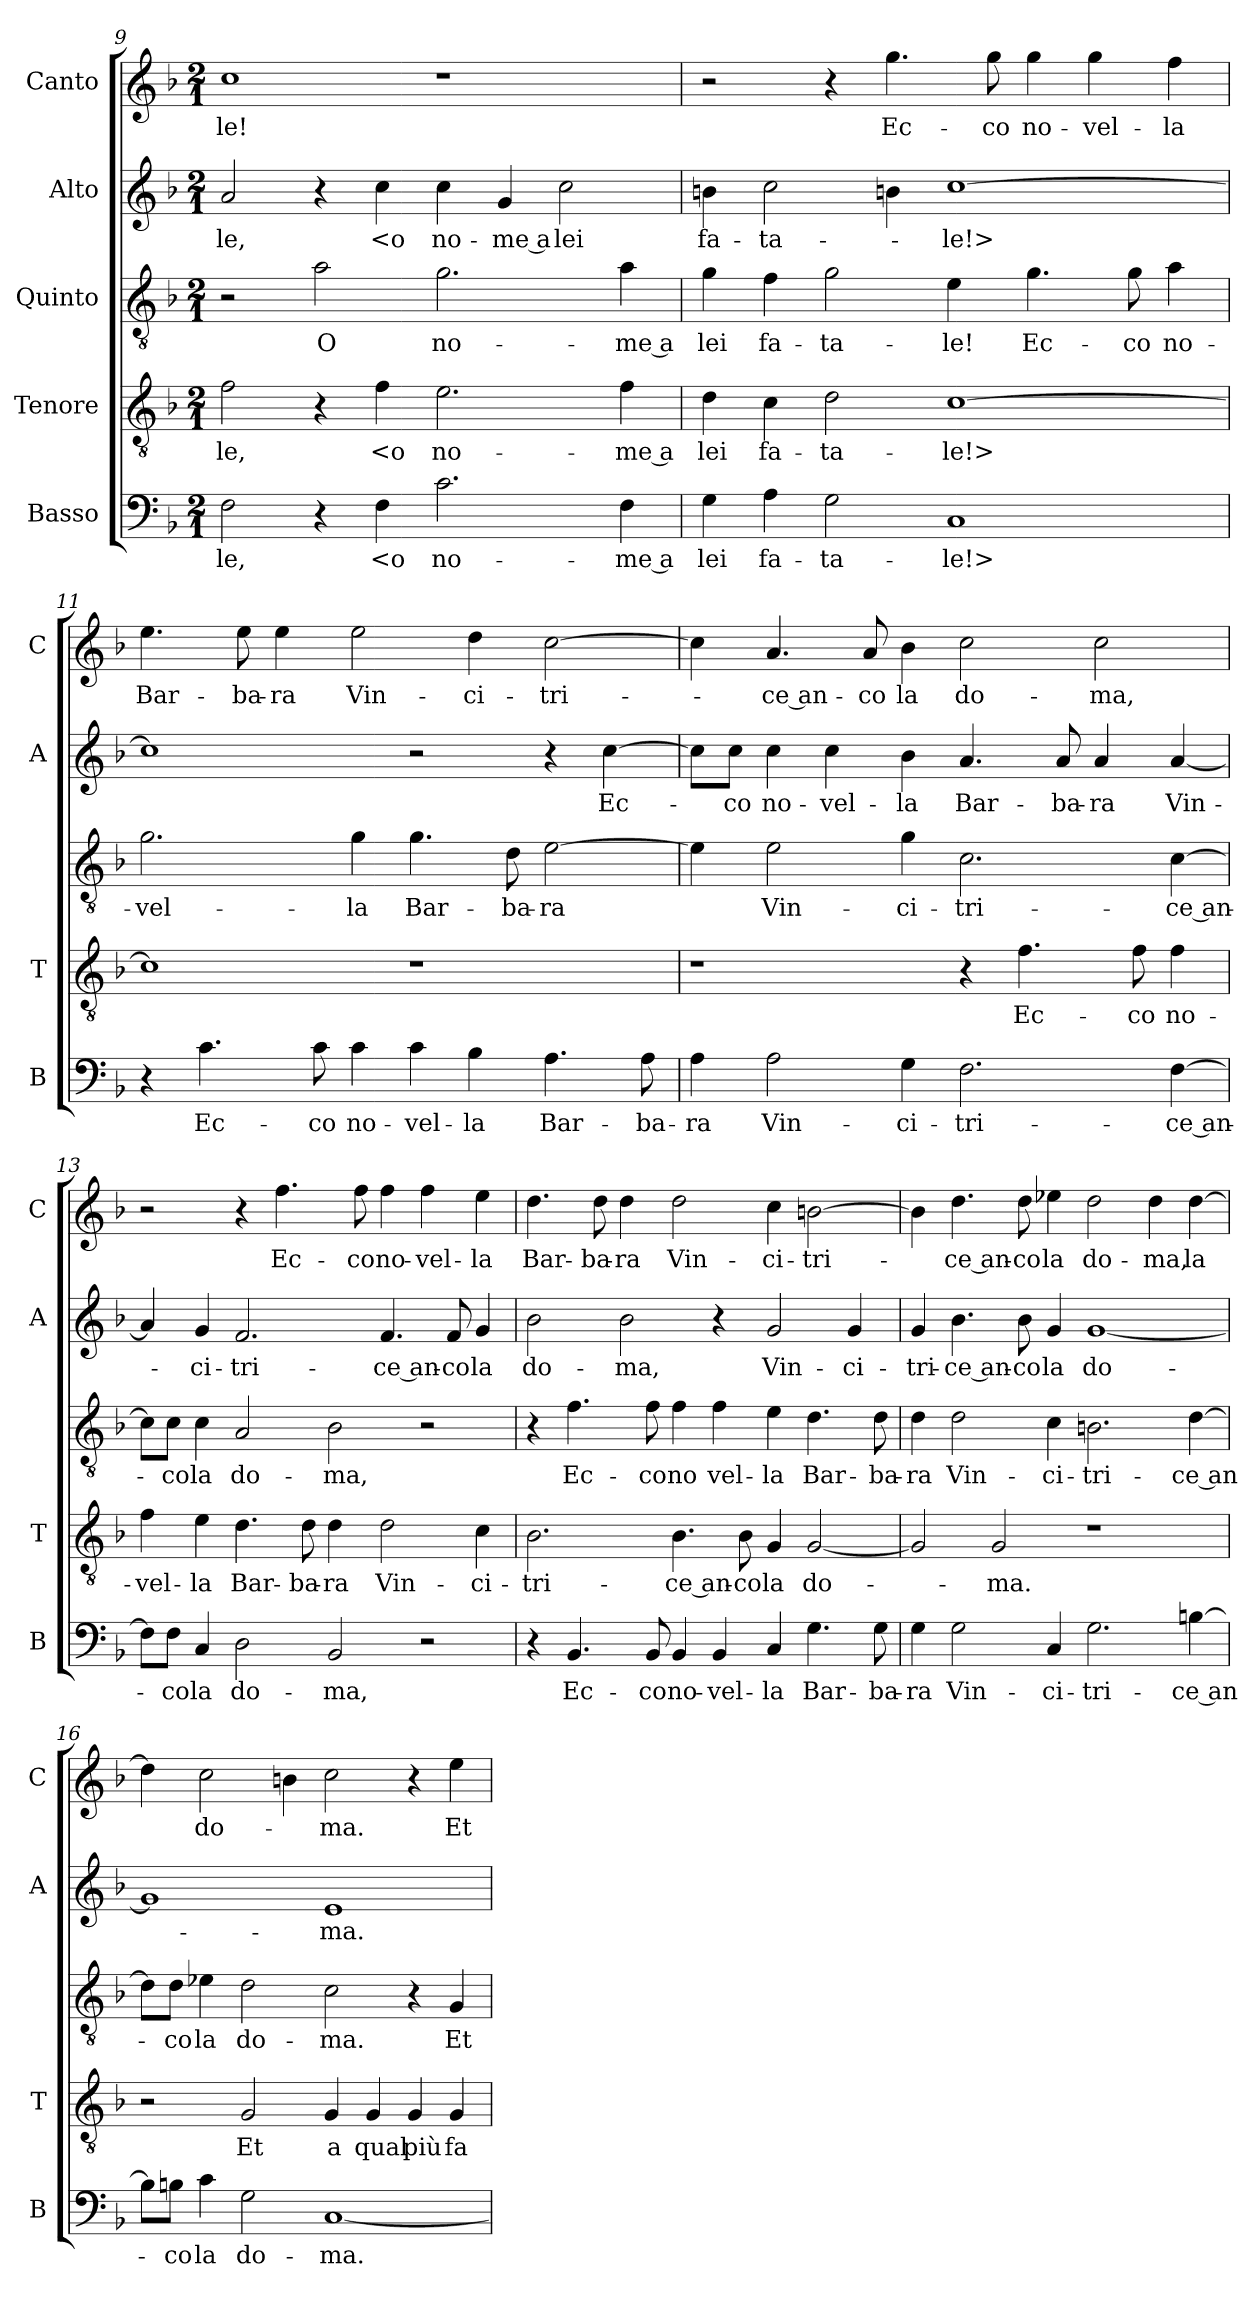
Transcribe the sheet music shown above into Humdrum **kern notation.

**kern	**text	**kern	**text	**kern	**text	**kern	**text	**kern	**text
*part5	*part5	*part4	*part4	*part3	*part3	*part2	*part2	*part1	*part1
*staff5	*staff5	*staff4	*staff4	*staff3	*staff3	*staff2	*staff2	*staff1	*staff1
*I"Basso	*	*I"Tenore	*	*I"Quinto	*	*I"Alto	*	*I"Canto	*
*I'B	*	*I'T	*	*	*	*I'A	*	*I'C	*
*clefF4	*	*clefGv2	*	*clefGv2	*	*clefG2	*	*clefG2	*
*k[b-]	*	*k[b-]	*	*k[b-]	*	*k[b-]	*	*k[b-]	*
*M2/1	*	*M2/1	*	*M2/1	*	*M2/1	*	*M2/1	*
=9	=9	=9	=9	=9	=9	=9	=9	=9	=9
2F	-le,	2f	-le,	2r	.	2a	-le,	1cc	-le!
4r	.	4r	.	2a	O	4r	.	.	.
4F	<o	4f	<o	.	.	4cc	<o	.	.
2.c	no-	2.e	no-	2.g	no-	4cc	no-	1r	.
.	.	.	.	.	.	4g	-me a	.	.
.	.	.	.	.	.	2cc	lei	.	.
4F	-me a	4f	-me a	4a	-me a	.	.	.	.
=10	=10	=10	=10	=10	=10	=10	=10	=10	=10
4G	lei	4d	lei	4g	lei	4bn	fa-	2r	.
4A	fa-	4c	fa-	4f	fa-	2cc	-ta-	.	.
2G	-ta-	2d	-ta-	2g	-ta-	.	.	4r	.
.	.	.	.	.	.	4bn	.	4.gg	Ec-
1C	-le!>	[1c	-le!>	4e	-le!	[1cc	-le!>	.	.
.	.	.	.	.	.	.	.	8gg	-co
.	.	.	.	4.g	Ec-	.	.	4gg	no-
.	.	.	.	.	.	.	.	4gg	-vel-
.	.	.	.	8g	-co	.	.	.	.
.	.	.	.	4a	no-	.	.	4ff	-la
=11	=11	=11	=11	=11	=11	=11	=11	=11	=11
4r	.	1c]	.	2.g	-vel-	1cc]	.	4.ee	Bar-
4.c	Ec-	.	.	.	.	.	.	.	.
.	.	.	.	.	.	.	.	8ee	-ba-
.	.	.	.	.	.	.	.	4ee	-ra
8c	-co	.	.	.	.	.	.	.	.
4c	no-	.	.	4g	-la	.	.	2ee	Vin-
4c	-vel-	1r	.	4.g	Bar-	2r	.	.	.
4B-	-la	.	.	.	.	.	.	4dd	-ci-
.	.	.	.	8d	-ba-	.	.	.	.
4.A	Bar-	.	.	[2e	-ra	4r	.	[2cc	-tri-
.	.	.	.	.	.	[4cc	Ec-	.	.
8A	-ba-	.	.	.	.	.	.	.	.
=12	=12	=12	=12	=12	=12	=12	=12	=12	=12
4A	-ra	1r	.	4e]	.	8cc\L]	.	4cc]	.
.	.	.	.	.	.	8cc\J	-co	.	.
2A	Vin-	.	.	2e	Vin-	4cc	no-	4.a	-ce an-
.	.	.	.	.	.	4cc	-vel-	.	.
.	.	.	.	.	.	.	.	8a	-co
4G	-ci-	.	.	4g	-ci-	4b-	-la	4b-	la
2.F	-tri-	4r	.	2.c	-tri-	4.a	Bar-	2cc	do-
.	.	4.f	Ec-	.	.	.	.	.	.
.	.	.	.	.	.	8a	-ba-	.	.
.	.	.	.	.	.	4a	-ra	2cc	-ma,
.	.	8f	-co	.	.	.	.	.	.
[4F	-ce an-	4f	no-	[4c	-ce an-	[4a	Vin-	.	.
=13	=13	=13	=13	=13	=13	=13	=13	=13	=13
8F\L]	.	4f	-vel-	8c\L]	.	4a]	.	2r	.
8F\J	-co	.	.	8c\J	-co	.	.	.	.
4C	la	4e	-la	4c	la	4g	-ci-	.	.
2D	do-	4.d	Bar-	2A	do-	2.f	-tri-	4r	.
.	.	.	.	.	.	.	.	4.ff	Ec-
.	.	8d	-ba-	.	.	.	.	.	.
2BB-	-ma,	4d	-ra	2B-	-ma,	.	.	.	.
.	.	.	.	.	.	.	.	8ff	-co
.	.	2d	Vin-	.	.	4.f	-ce an-	4ff	no-
2r	.	.	.	2r	.	.	.	4ff	-vel-
.	.	.	.	.	.	8f	-co	.	.
.	.	4c	-ci-	.	.	4g	la	4ee	-la
=14	=14	=14	=14	=14	=14	=14	=14	=14	=14
4r	.	2.B-	-tri-	4r	.	2b-	do-	4.dd	Bar-
4.BB-	Ec-	.	.	4.f	Ec-	.	.	.	.
.	.	.	.	.	.	.	.	8dd	-ba-
.	.	.	.	.	.	2b-	-ma,	4dd	-ra
8BB-	-co	.	.	8f	-co	.	.	.	.
4BB-	no-	4.B-	-ce an-	4f	no	.	.	2dd	Vin-
4BB-	-vel-	.	.	4f	vel-	4r	.	.	.
.	.	8B-	-co	.	.	.	.	.	.
4C	-la	4G	la	4e	-la	2g	Vin-	4cc	-ci-
4.G	Bar-	[2G	do-	4.d	Bar-	.	.	[2bn	-tri-
.	.	.	.	.	.	4g	-ci-	.	.
8G	-ba-	.	.	8d	-ba-	.	.	.	.
=15	=15	=15	=15	=15	=15	=15	=15	=15	=15
4G	-ra	2G]	.	4d	-ra	4g	-tri-	4b]	.
2G	Vin-	.	.	2d	Vin-	4.b-	-ce an-	4.dd	-ce an-
.	.	2G	-ma.	.	.	.	.	.	.
.	.	.	.	.	.	8b-	-co	8dd	-co
4C	-ci-	.	.	4c	-ci-	4g	la	4ee-X	la
2.G	-tri-	1r	.	2.Bn	-tri-	[1g	do-	2dd	do-
.	.	.	.	.	.	.	.	4dd	-ma,
[4Bn	-ce an-	.	.	[4d	-ce an-	.	.	[4dd	la
=16	=16	=16	=16	=16	=16	=16	=16	=16	=16
8B\L]	.	2r	.	8d\L]	.	1g]	.	4dd]	.
8Bn\J	-co	.	.	8d\J	-co	.	.	.	.
4c	la	.	.	4e-X	la	.	.	2cc	do-
2G	do-	2G	Et	2d	do-	.	.	.	.
.	.	.	.	.	.	.	.	4bn	.
[1C	-ma.	4G	a	2c	-ma.	1e	-ma.	2cc	-ma.
.	.	4G	qual	.	.	.	.	.	.
.	.	4G	più	4r	.	.	.	4r	.
.	.	4G	fa-	4G	Et	.	.	4ee	Et
=	=	=	=	=	=	=	=	=	=
*-	*-	*-	*-	*-	*-	*-	*-	*-	*-
